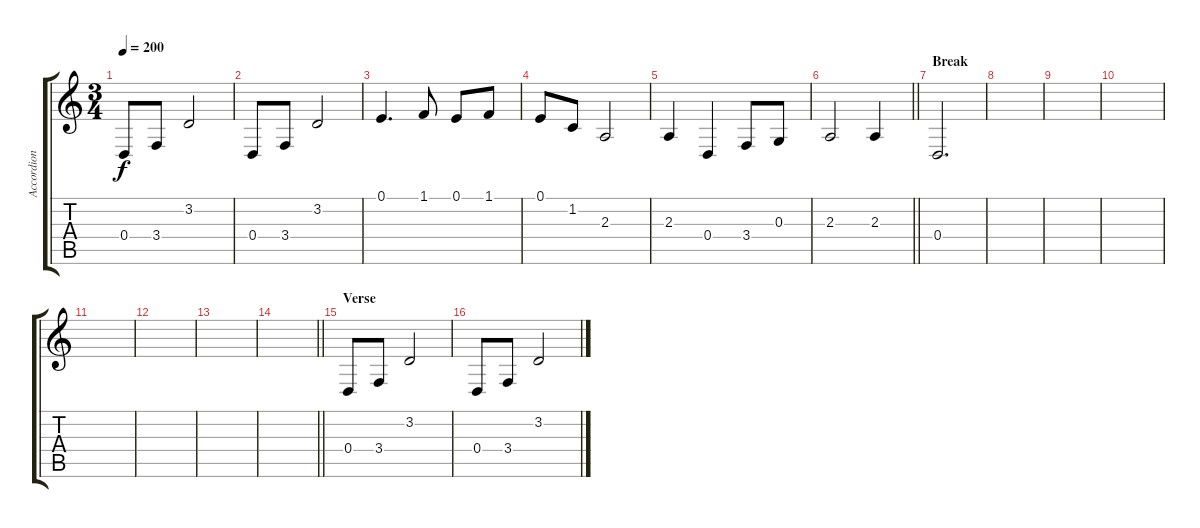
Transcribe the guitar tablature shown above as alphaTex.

\track ("Accordion (Melody 1)" "Accordion ") {instrument tangoaccordion}
\staff {score tabs}
\tuning (E4 B3 G3 D3 A2 E2) {hide}
\ts (3 4)
\tempo 200
\clef g2
\ks c
0.4.8{dy f} 3.4.8 3.2.2 |
0.4.8 3.4.8 3.2.2 |
0.1.4{d} 1.1.8 0.1.8 1.1.8 |
0.1.8 1.2.8 2.3.2 |
2.3.4 0.4.4 3.4.8 0.3.8 |
\barLineRight lightlight
2.3.2 2.3.4 |
\section ("" "Break")
0.4.2{d} |
|
|
|
|
|
|
\barLineRight lightlight
|
\section ("" "Verse")
0.4.8 3.4.8 3.2.2 |
0.4.8 3.4.8 3.2.2
